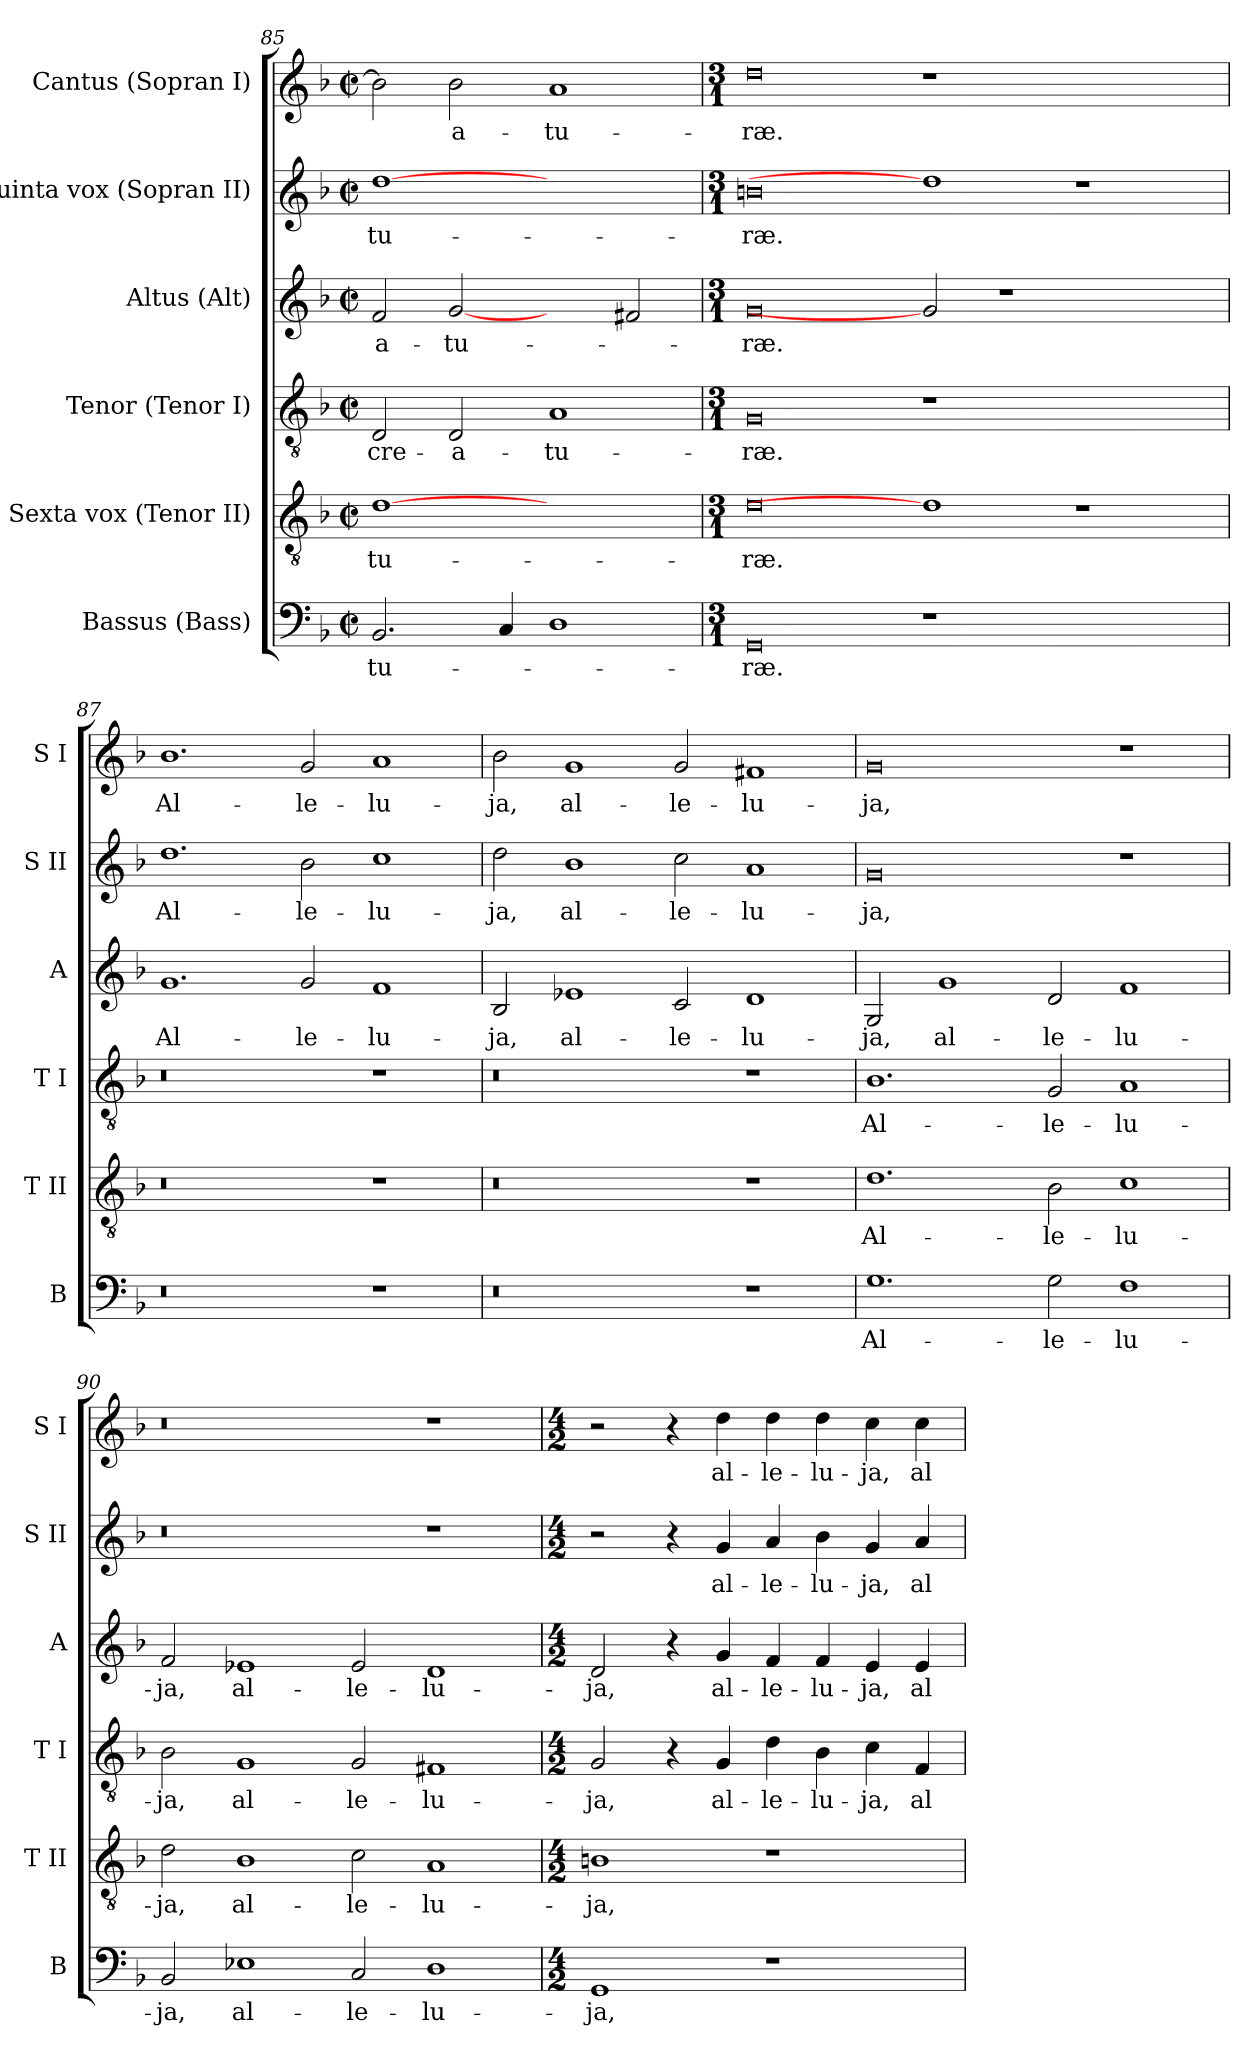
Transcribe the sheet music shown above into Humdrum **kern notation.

**kern	**text	**kern	**text	**kern	**text	**kern	**text	**kern	**text	**kern	**text
*part6	*part6	*part5	*part5	*part4	*part4	*part3	*part3	*part2	*part2	*part1	*part1
*staff6	*staff6	*staff5	*staff5	*staff4	*staff4	*staff3	*staff3	*staff2	*staff2	*staff1	*staff1
*I"Bassus (Bass)	*	*I"Sexta vox (Tenor II)	*	*I"Tenor (Tenor I)	*	*I"Altus (Alt)	*	*I"Quinta vox (Sopran II)	*	*I"Cantus (Sopran I)	*
*I'B	*	*I'T II	*	*I'T I	*	*I'A	*	*I'S II	*	*I'S I	*
*clefF4	*	*clefGv2	*	*clefGv2	*	*clefG2	*	*clefG2	*	*clefG2	*
*k[b-]	*	*k[b-]	*	*k[b-]	*	*k[b-]	*	*k[b-]	*	*k[b-]	*
*F:	*	*F:	*	*F:	*	*F:	*	*F:	*	*F:	*
*M2/2	*	*M2/2	*	*M2/2	*	*M2/2	*	*M2/2	*	*M2/2	*
*met(c|)	*	*met(c|)	*	*met(c|)	*	*met(c|)	*	*met(c|)	*	*met(c|)	*
=85	=85	=85	=85	=85	=85	=85	=85	=85	=85	=85	=85
!	!LO:LY:b	!	!LO:LY:b	!	!LO:LY:b	!	!LO:LY:b	!	!LO:LY:b	!	!
2.BB-/	-tu-	[1d	-tu-	2D/	cre-	2f/	-a-	[1dd	-tu-	2b-\]	.
!	!	!	!	!	!LO:LY:b	!	!LO:LY:b	!	!	!	!LO:LY:b
.	.	.	.	2D/	-a-	[2g	-tu-	.	.	2b-\	-a-
4C/	.	.	.	.	.	.	.	.	.	.	.
!	!	!	!	!	!LO:LY:b	!	!	!	!	!	!LO:LY:b
1D	.	1ryy	.	1A	-tu-	2ryy	.	1ryy	.	1a	-tu-
.	.	.	.	.	.	2f#X/	.	.	.	.	.
!!LO:LB:g=z
=86	=86	=86	=86	=86	=86	=86	=86	=86	=86	=86	=86
*M3/1	*	*M3/1	*	*M3/1	*	*M3/1	*	*M3/1	*	*M3/1	*
!	!LO:LY:b	!	!LO:LY:b	!	!LO:LY:b	!	!LO:LY:b	!	!LO:LY:b	!	!LO:LY:b
0GG	-ræ.	0d	-ræ.	0G	-ræ.	0g	-ræ.	0bn	-ræ.	0dd	-ræ.
1r	.	1d]	.	1r	.	2g]	.	1dd]	.	1r	.
.	.	.	.	.	.	1r	.	.	.	.	.
1ryy	.	1r	.	1ryy	.	.	.	1r	.	1ryy	.
.	.	.	.	.	.	2ryy	.	.	.	.	.
=87	=87	=87	=87	=87	=87	=87	=87	=87	=87	=87	=87
!	!	!	!	!	!	!	!LO:LY:b	!	!LO:LY:b	!	!LO:LY:b
0r	.	0r	.	0r	.	1.g	Al-	1.dd	Al-	1.b-	Al-
!	!	!	!	!	!	!	!LO:LY:b	!	!LO:LY:b	!	!LO:LY:b
.	.	.	.	.	.	2g/	-le-	2b-\	-le-	2g/	-le-
!	!	!	!	!	!	!	!LO:LY:b	!	!LO:LY:b	!	!LO:LY:b
1r	.	1r	.	1r	.	1f	-lu-	1cc	-lu-	1a	-lu-
!!LO:PB:g=z
=88	=88	=88	=88	=88	=88	=88	=88	=88	=88	=88	=88
!	!	!	!	!	!	!	!LO:LY:b	!	!LO:LY:b	!	!LO:LY:b
0r	.	0r	.	0r	.	2B-/	-ja,	2dd\	-ja,	2b-\	-ja,
!	!	!	!	!	!	!	!LO:LY:b	!	!LO:LY:b	!	!LO:LY:b
.	.	.	.	.	.	1e-X	al-	1b-	al-	1g	al-
!	!	!	!	!	!	!	!LO:LY:b	!	!LO:LY:b	!	!LO:LY:b
.	.	.	.	.	.	2c/	-le-	2cc\	-le-	2g/	-le-
!	!	!	!	!	!	!	!LO:LY:b	!	!LO:LY:b	!	!LO:LY:b
1r	.	1r	.	1r	.	1d	-lu-	1a	-lu-	1f#X	-lu-
=89	=89	=89	=89	=89	=89	=89	=89	=89	=89	=89	=89
!	!LO:LY:b	!	!LO:LY:b	!	!LO:LY:b	!	!LO:LY:b	!	!LO:LY:b	!	!LO:LY:b
1.G	Al-	1.d	Al-	1.B-	Al-	2G/	-ja,	0g	-ja,	0g	-ja,
!	!	!	!	!	!	!	!LO:LY:b	!	!	!	!
.	.	.	.	.	.	1g	al-	.	.	.	.
!	!LO:LY:b	!	!LO:LY:b	!	!LO:LY:b	!	!LO:LY:b	!	!	!	!
2G\	-le-	2B-\	-le-	2G/	-le-	2d/	-le-	.	.	.	.
!	!LO:LY:b	!	!LO:LY:b	!	!LO:LY:b	!	!LO:LY:b	!	!	!	!
1F	-lu-	1c	-lu-	1A	-lu-	1f	-lu-	1r	.	1r	.
=90	=90	=90	=90	=90	=90	=90	=90	=90	=90	=90	=90
!	!LO:LY:b	!	!LO:LY:b	!	!LO:LY:b	!	!LO:LY:b	!	!	!	!
2BB-/	-ja,	2d\	-ja,	2B-\	-ja,	2f/	-ja,	0r	.	0r	.
!	!LO:LY:b	!	!LO:LY:b	!	!LO:LY:b	!	!LO:LY:b	!	!	!	!
1E-X	al-	1B-	al-	1G	al-	1e-X	al-	.	.	.	.
!	!LO:LY:b	!	!LO:LY:b	!	!LO:LY:b	!	!LO:LY:b	!	!	!	!
2C/	-le-	2c\	-le-	2G/	-le-	2e-/	-le-	.	.	.	.
!	!LO:LY:b	!	!LO:LY:b	!	!LO:LY:b	!	!LO:LY:b	!	!	!	!
1D	-lu-	1A	-lu-	1F#X	-lu-	1d	-lu-	1r	.	1r	.
=91	=91	=91	=91	=91	=91	=91	=91	=91	=91	=91	=91
*M4/2	*	*M4/2	*	*M4/2	*	*M4/2	*	*M4/2	*	*M4/2	*
!	!LO:LY:b	!	!LO:LY:b	!	!LO:LY:b	!	!LO:LY:b	!	!	!	!
1GG	-ja,	1Bn	-ja,	2G/	-ja,	2d/	-ja,	2r	.	2r	.
.	.	.	.	4r	.	4r	.	4r	.	4r	.
!	!	!	!	!	!LO:LY:b	!	!LO:LY:b	!	!LO:LY:b	!	!LO:LY:b
.	.	.	.	4G/	al-	4g/	al-	4g/	al-	4dd\	al-
!	!	!	!	!	!LO:LY:b	!	!LO:LY:b	!	!LO:LY:b	!	!LO:LY:b
1r	.	1r	.	4d\	-le-	4f/	-le-	4a/	-le-	4dd\	-le-
!	!	!	!	!	!LO:LY:b	!	!LO:LY:b	!	!LO:LY:b	!	!LO:LY:b
.	.	.	.	4B-\	-lu-	4f/	-lu-	4b-\	-lu-	4dd\	-lu-
!	!	!	!	!	!LO:LY:b	!	!LO:LY:b	!	!LO:LY:b	!	!LO:LY:b
.	.	.	.	4c\	-ja,	4e/	-ja,	4g/	-ja,	4cc\	-ja,
!	!	!	!	!	!LO:LY:b	!	!LO:LY:b	!	!LO:LY:b	!	!LO:LY:b
.	.	.	.	4F/	al-	4e/	al-	4a/	al-	4cc\	al-
=	=	=	=	=	=	=	=	=	=	=	=
*-	*-	*-	*-	*-	*-	*-	*-	*-	*-	*-	*-
